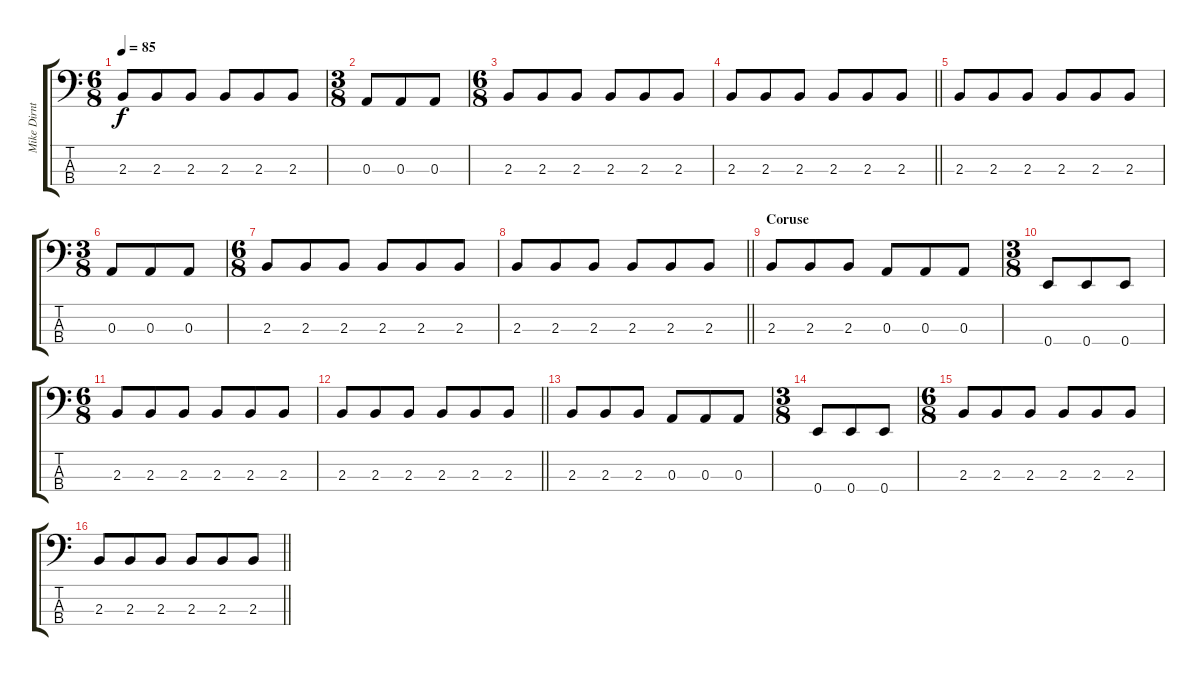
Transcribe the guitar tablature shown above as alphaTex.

\track ("Mike Dirnt" "Mike Dirnt") {instrument electricbassfinger}
\staff {score tabs}
\tuning (G2 D2 A1 E1) {hide}
\ts (6 8)
\tempo 85
\clef f4
\ks c
2.3.8{dy f} 2.3.8 2.3.8 2.3.8 2.3.8 2.3.8 |
\ts (3 8)
0.3.8 0.3.8 0.3.8 |
\ts (6 8)
2.3.8 2.3.8 2.3.8 2.3.8 2.3.8 2.3.8 |
\barLineRight lightlight
2.3.8 2.3.8 2.3.8 2.3.8 2.3.8 2.3.8 |
2.3.8 2.3.8 2.3.8 2.3.8 2.3.8 2.3.8 |
\ts (3 8)
0.3.8 0.3.8 0.3.8 |
\ts (6 8)
2.3.8 2.3.8 2.3.8 2.3.8 2.3.8 2.3.8 |
\barLineRight lightlight
2.3.8 2.3.8 2.3.8 2.3.8 2.3.8 2.3.8 |
\section ("" "Coruse")
2.3.8 2.3.8 2.3.8 0.3.8 0.3.8 0.3.8 |
\ts (3 8)
0.4.8 0.4.8 0.4.8 |
\ts (6 8)
2.3.8 2.3.8 2.3.8 2.3.8 2.3.8 2.3.8 |
\barLineRight lightlight
2.3.8 2.3.8 2.3.8 2.3.8 2.3.8 2.3.8 |
2.3.8 2.3.8 2.3.8 0.3.8 0.3.8 0.3.8 |
\ts (3 8)
0.4.8 0.4.8 0.4.8 |
\ts (6 8)
2.3.8 2.3.8 2.3.8 2.3.8 2.3.8 2.3.8 |
\barLineRight lightlight
2.3.8 2.3.8 2.3.8 2.3.8 2.3.8 2.3.8
